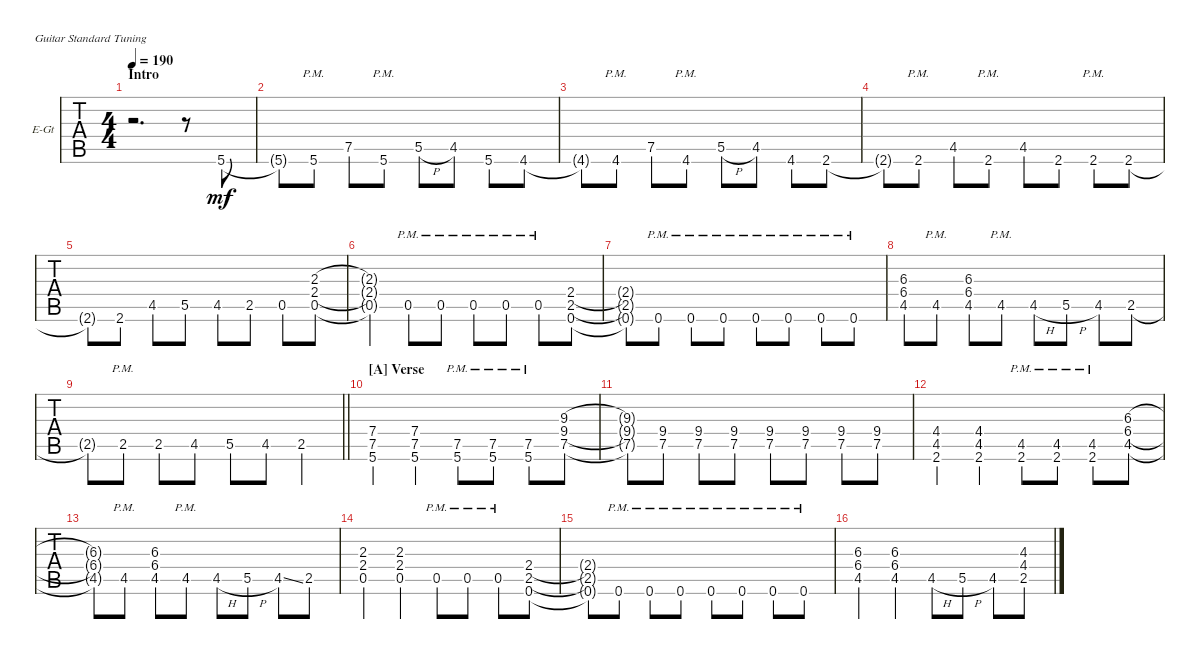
\defaultSystemsLayout 4
\bracketExtendMode groupsimilarinstruments
\firstSystemTrackNameOrientation horizontal
\otherSystemsTrackNameOrientation horizontal
\track ("Matthew" "E-Gt") {instrument distortionguitar}
\staff {tabs}
\tuning (E4 B3 G3 D3 A2 E2)
\ts (4 4)
\section ("" "Intro")
\tempo 190
\clef g2
\ks c
r.2{d dy mf instrument distortionguitar} r.8 5.6.8 |
5.6{t}.8 5.6{pm}.8 7.5.8 5.6{pm}.8 5.5{h}.8 4.5.8 5.6.8 4.6.8 |
4.6{t}.8 4.6{pm}.8 7.5.8 4.6{pm}.8 5.5{h}.8 4.5.8 4.6.8 2.6.8 |
2.6{t}.8 2.6{pm}.8 4.5.8 2.6{pm}.8 4.5.8 2.6.8 2.6{pm}.8 2.6.8 |
2.6{t}.8 2.6.8 4.5.8 5.5.8 4.5.8 2.5.8 0.5.8 (0.5 2.4 2.3).8 |
(0.5{t} 2.4{t} 2.3{t}).4 0.5{pm}.8 0.5{pm}.8 0.5{pm}.8 0.5{pm}.8 0.5{pm}.8 (0.6 2.5 2.4).8 |
(0.6{t} 2.5{t} 2.4{t}).8 0.6{pm}.8 0.6{pm}.8 0.6{pm}.8 0.6{pm}.8 0.6{pm}.8 0.6{pm}.8 0.6{pm}.8 |
(4.5 6.4 6.3).8 4.5{pm}.8 (4.5 6.4 6.3).8 4.5{pm}.8 4.5{h}.8 5.5{h}.8 4.5.8 2.5.8 |
\barLineRight lightlight
2.5{t}.8 2.5{pm}.8 2.5.8 4.5.8 5.5.8 4.5.8 2.5.4 |
\section ("A" "Verse")
(5.6 7.5 7.4).4 (5.6 7.5 7.4).4 (5.6{pm} 7.5{pm}).8 (5.6{pm} 7.5{pm}).8 (5.6{pm} 7.5{pm}).8 (7.5 9.4 9.3).8 |
(7.5{t} 9.4{t} 9.3{t}).8 (7.5 9.4).8 (7.5 9.4).8 (7.5 9.4).8 (7.5 9.4).8 (7.5 9.4).8 (7.5 9.4).8 (7.5 9.4).8 |
(2.6 4.5 4.4).4 (2.6 4.5 4.4).4 (4.5{pm} 2.6{pm}).8 (2.6{pm} 4.5{pm}).8 (4.5{pm} 2.6{pm}).8 (4.5 6.4 6.3).8 |
(4.5{t} 6.4{t} 6.3{t}).8 4.5{pm}.8 (4.5 6.4 6.3).8 4.5{pm}.8 4.5{h}.8 5.5{h}.8 4.5{ss}.8 2.5.8 |
(2.4 2.3 0.5).4 (0.5 2.4 2.3).4 0.5{pm}.8 0.5{pm}.8 0.5{pm}.8 (0.6 2.5 2.4).8 |
(0.6{t} 2.5{t} 2.4{t}).8 0.6{pm}.8 0.6{pm}.8 0.6{pm}.8 0.6{pm}.8 0.6{pm}.8 0.6{pm}.8 0.6{pm}.8 |
(4.5 6.4 6.3).4 (4.5 6.4 6.3).4 4.5{h}.8 5.5{h}.8 4.5.8 (2.5 4.4 4.3).8
